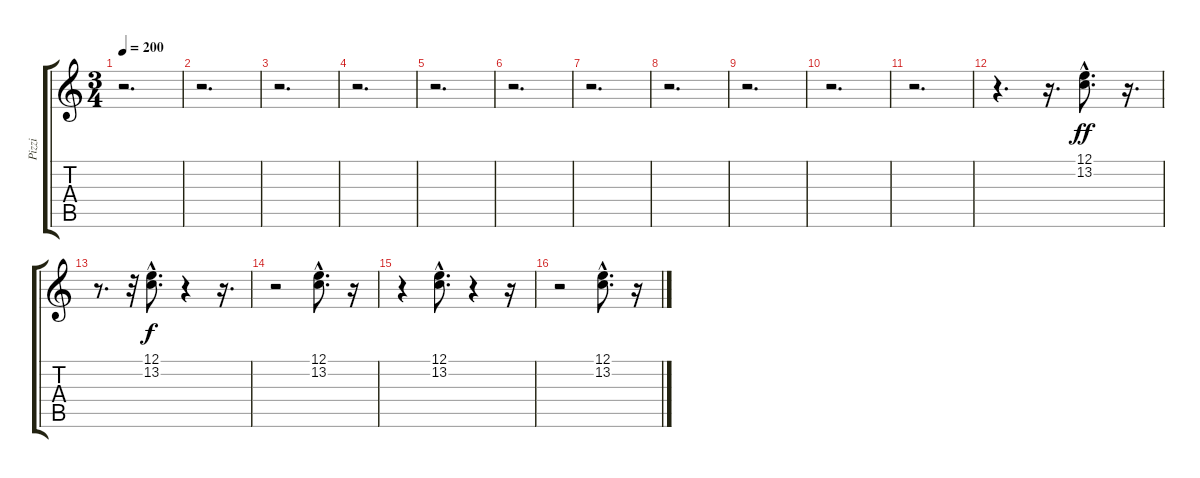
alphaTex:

\track ("Pizzi" "Pizzi") {instrument stringensemble2}
\staff {score tabs}
\tuning (E4 B3 G3 D3 A2 E2) {hide}
\ts (3 4)
\tempo 200
\clef g2
\ks c
r.2{d dy f} |
r.2{d} |
r.2{d} |
r.2{d} |
r.2{d} |
r.2{d} |
r.2{d} |
r.2{d} |
r.2{d} |
r.2{d} |
r.2{d} |
r.4{d} r.16{d} (12.1{hac} 13.2).8{d dy ff} r.16{d} |
r.8{d} r.32 (12.1{hac} 13.2{hac}).8{d dy f} r.4 r.16{d} |
r.2 (12.1{hac} 13.2{hac}).8{d} r.16 |
r.4 (12.1{hac} 13.2{hac}).8{d} r.4 r.16 |
r.2 (12.1{hac} 13.2).8{d} r.16
